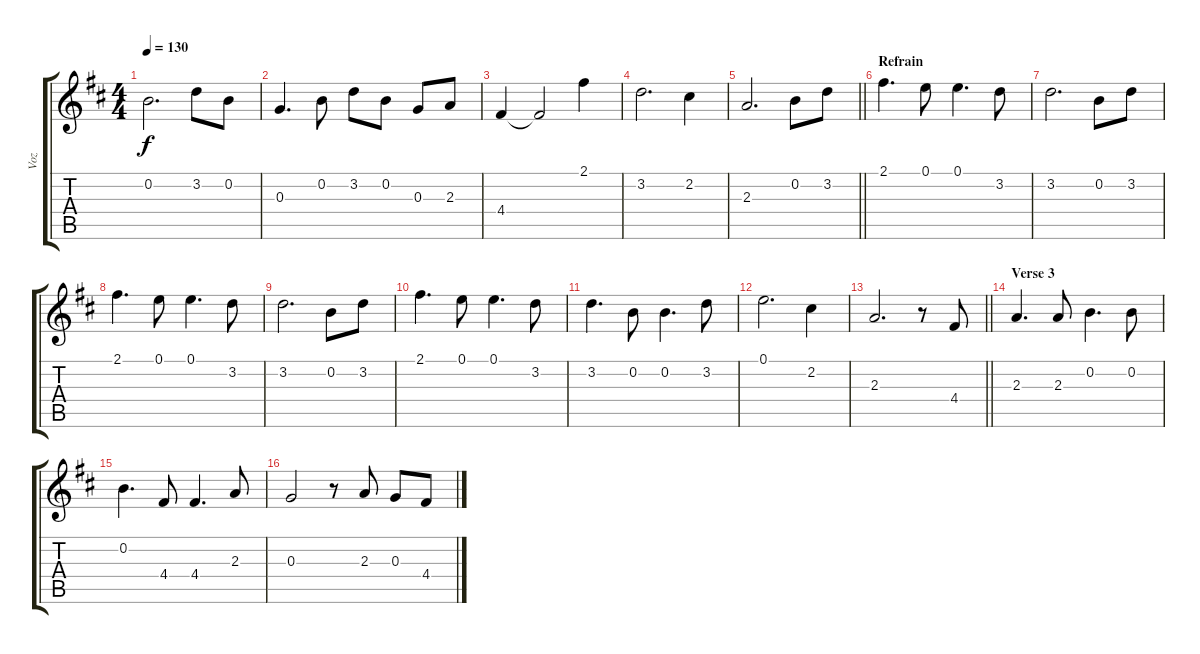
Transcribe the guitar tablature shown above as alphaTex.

\track ("Voz" "Voz") {instrument electricguitarjazz}
\staff {score tabs}
\tuning (E4 B3 G3 D3 A2 E2) {hide}
\ts (4 4)
\tempo 130
\clef g2
\ks d
0.2.2{d dy f} 3.2.8 0.2.8 |
0.3.4{d} 0.2.8 3.2.8 0.2.8 0.3.8 2.3.8 |
4.4.4 4.4{t}.2 2.1.4 |
3.2.2{d} 2.2.4 |
\barLineRight lightlight
2.3.2{d} 0.2.8 3.2.8 |
\section ("" "Refrain")
2.1.4{d} 0.1.8 0.1.4{d} 3.2.8 |
3.2.2{d} 0.2.8 3.2.8 |
2.1.4{d} 0.1.8 0.1.4{d} 3.2.8 |
3.2.2{d} 0.2.8 3.2.8 |
2.1.4{d} 0.1.8 0.1.4{d} 3.2.8 |
3.2.4{d} 0.2.8 0.2.4{d} 3.2.8 |
0.1.2{d} 2.2.4 |
\barLineRight lightlight
2.3.2{d} r.8 4.4.8 |
\section ("" "Verse 3")
2.3.4{d} 2.3.8 0.2.4{d} 0.2.8 |
0.2.4{d} 4.4.8 4.4.4{d} 2.3.8 |
0.3.2 r.8 2.3.8 0.3.8 4.4.8
